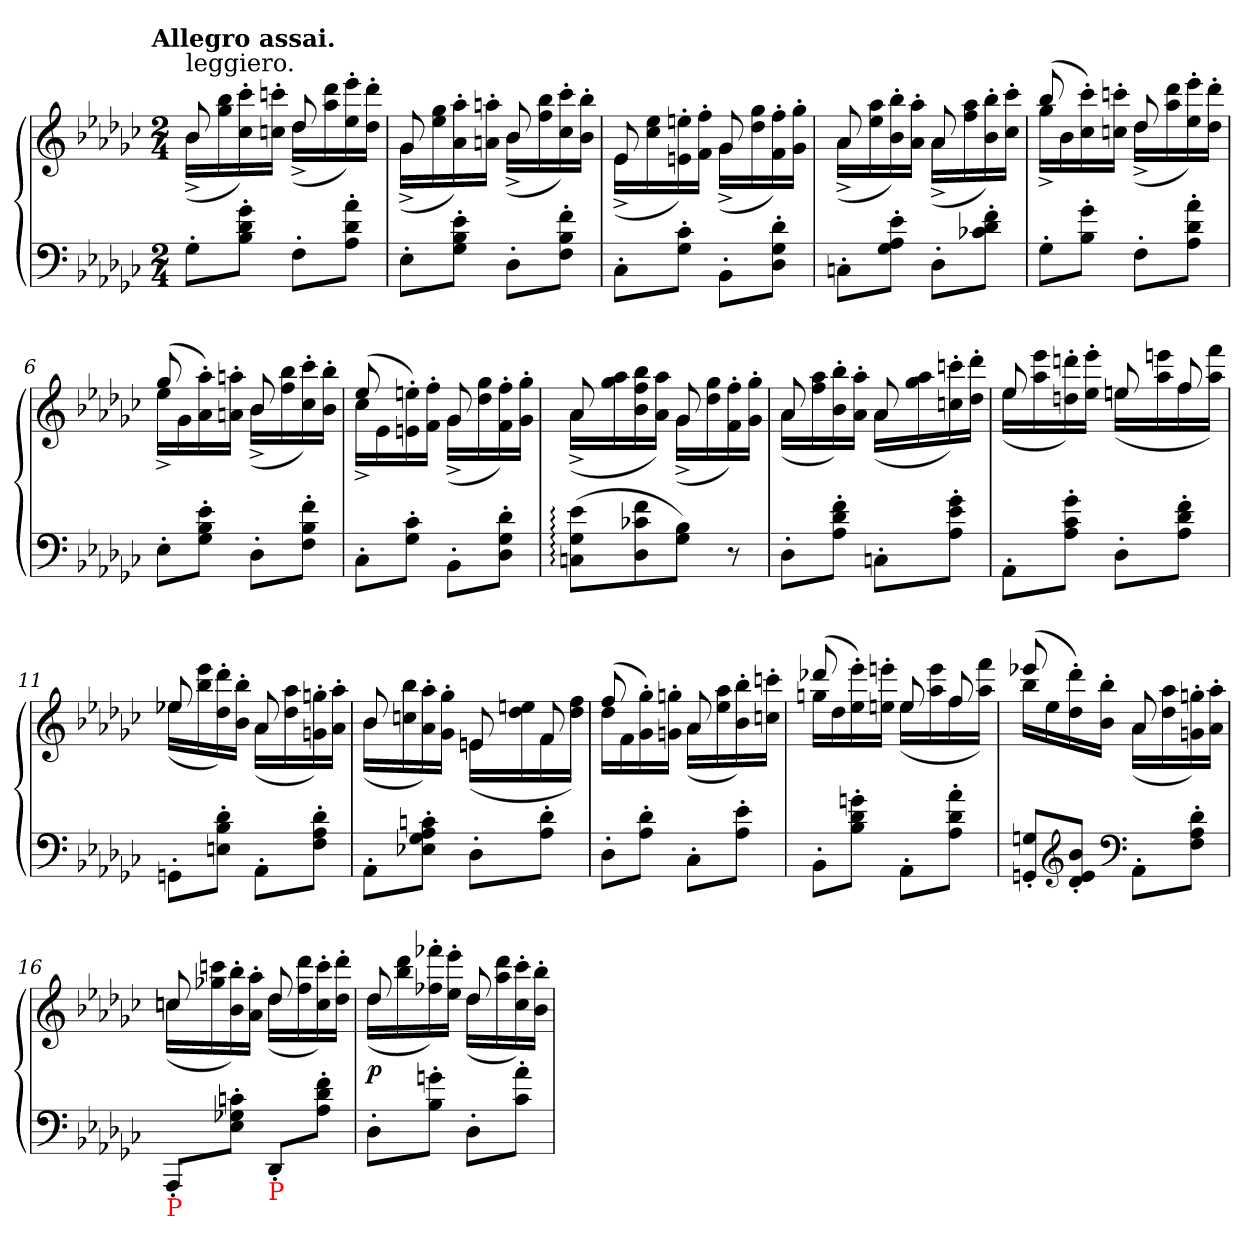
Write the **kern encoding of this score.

**kern	**kern	**dynam
*part1	*part1	*part1
*staff2	*staff1	*staff1/2
*clefF4	*clefG2	*
*k[b-e-a-d-g-c-]	*k[b-e-a-d-g-c-]	*
*G-:	*G-:	*
!!LO:TX:omd:t=Allegro assai.
*M2/4	*M2/4	*
*MM112	*MM112	*
=1	=1	=1
*	*^	*
!	!LO:TX:a:t=leggiero.	!	!
8G-'L	8b-	(>16b-^<LL	.
.	.	16bb- 16gg-	.
8g-' 8d-' 8B-'J	8ryy	16ccc-' 16cc-')	.
.	.	16cccn' 16ccn'JJ	.
8F'L	8dd-	(>16dd-^<LL	.
.	.	16ddd- 16aa-	.
8a-' 8d-' 8A-'J	8ryy	16eee-' 16ee-')	.
.	.	16ddd-' 16dd-'JJ	.
=2	=2	=2	=2
8E-'L	8g-	(>16g-^LL	.
.	.	16gg- 16ee-	.
8e-' 8B-' 8G-'J	8ryy	16aa-' 16a-')	.
.	.	16aan' 16an'JJ	.
8D-'L	8b-	(>16b-^LL	.
.	.	16bb- 16ff	.
8f' 8B-' 8F'J	8ryy	16ccc-' 16cc-')	.
.	.	16bb-' 16b-'JJ	.
=3	=3	=3	=3
8C-'L	8e-	(>16e-^LL	.
.	.	16ee- 16cc-	.
8c-' 8G-'J	8ryy	16een' 16en')	.
.	.	16ff' 16f'JJ	.
8BB-'L	8g-	(>16g-^LL	.
.	.	16gg- 16dd-	.
8d-' 8G-' 8D-'J	8ryy	16ff' 16f')	.
.	.	16gg-' 16g-'JJ	.
=4	=4	=4	=4
8Cn'L	8a-	(>16a-^LL	.
.	.	16aa- 16ee-	.
8e-' 8A-' 8G-'J	8ryy	16bb-' 16b-')	.
.	.	16aa-' 16a-'JJ	.
8D-'L	8a-	(>16a-^LL	.
.	.	16aa- 16ff	.
8f' 8d-' 8c-X'J	8ryy	16bb-' 16b-')	.
.	.	16ccc-' 16cc-'JJ	.
=5	=5	=5	=5
8G-'L	(>8bb-	16gg-^<LL	.
.	.	16b-	.
8g-' 8B-'J	8ryy	16ccc-' 16cc-')	.
.	.	16cccn' 16ccn'JJ	.
8F'L	8dd-	(>16dd-^LL	.
.	.	16ddd- 16aa-	.
8a-' 8d-' 8A-'J	8ryy	16eee-' 16ee-')	.
.	.	16ddd-' 16dd-'JJ	.
=6	=6	=6	=6
8E-'L	(>8gg-	16ee-^<LL	.
.	.	16g-	.
8e-' 8B-' 8G-'J	8ryy	16aa-' 16a-')	.
.	.	16aan' 16an'JJ	.
8D-'L	8b-	(>16b-^LL	.
.	.	16bb- 16ff	.
8f' 8B-' 8F'J	8ryy	16ccc-' 16cc-')	.
.	.	16bb-' 16b-'JJ	.
=7	=7	=7	=7
8C-'L	(>8ee-	16cc-^<LL	.
.	.	16e-	.
8c-' 8G-'J	8ryy	16een' 16en')	.
.	.	16ff' 16f'JJ	.
8BB-'L	8g-	(>16g-^LL	.
.	.	16gg- 16dd-	.
8d-' 8G-' 8D-'J	8ryy	16ff' 16f')	.
.	.	16gg-' 16g-'JJ	.
=8	=8	=8	=8
(>8e-: 8G-: 8Cn:L	8a-	(>16a-^LL	.
.	.	16aa- 16gg-	.
8f 8c-X 8D-	8ryy	16bb- 16ff 16b-	.
.	.	16aa- 16a-JJ)	.
8B- 8G-J)	8g-	(>16g-^LL	.
.	.	16gg- 16dd-	.
8r	8ryy	16ff' 16f')	.
.	.	16gg-' 16g-'JJ	.
=9	=9	=9	=9
8D-'L	8a-	(>16a-LL	.
.	.	16aa- 16ff	.
8f' 8d-' 8A-'J	8ryy	16bb-' 16b-')	.
.	.	16aa-' 16a-'JJ	.
8C'L	8a-	(>16a-LL	.
.	.	16aa- 16gg-	.
8g-' 8e-' 8A-'J	8ryy	16cccn' 16ccn')	.
.	.	16ddd-' 16dd-'JJ	.
=10	=10	=10	=10
8AA-'L	8ee-	(>16ee-LL	.
.	.	16eee- 16aa-	.
8g-' 8c-' 8A-'J	8ryy	16dddn' 16ddn')	.
.	.	16eee-' 16ee-'JJ	.
8D-'L	8een	(>16eenLL	.
.	.	16eeen 16aa-	.
8f' 8d-' 8A-'J	8ff	16ff	.
.	.	16fff 16aa-JJ)	.
=11	=11	=11	=11
8GGn'L	8ee-X	(>16ee-XLL	.
.	.	16eee- 16bb-	.
8d-' 8B-' 8En'J	8ryy	16ddd-' 16dd-')	.
.	.	16bb-' 16b-'JJ	.
8AA-'L	8a-	(>16a-LL	.
.	.	16aa- 16dd-	.
8d-' 8A-' 8F'J	8ryy	16ggn' 16gn')	.
.	.	16aa-' 16a-'JJ	.
=12	=12	=12	=12
8AA-'L	8b-/	(>16b-LL	.
.	.	16bb-\ 16ccn\	.
8c' 8A-' 8G-' 8E-X'J	8ryy	16aa-' 16a-')	.
.	.	16gg-' 16g-'JJ	.
8D-'L	8en/	(>16enLL	.
.	.	16een\ 16dd-\	.
8d-' 8A-'J	8f/	16f	.
.	.	16ff 16dd-JJ)	.
=13	=13	=13	=13
8D-'L	(>8ff	16dd-LL	.
.	.	16f	.
8d-' 8A-'J	8ryy	16gg-' 16g-')	.
.	.	16ggn' 16gn'JJ	.
8C-'L	8a-	(>16a-LL	.
.	.	16aa- 16ee-	.
8e-' 8A-'J	8ryy	16bb-' 16b-')	.
.	.	16cccn' 16ccn'JJ	.
=14	=14	=14	=14
8BB-'L	(>8ddd-X	16ggnLL	.
.	.	16dd-	.
8gn' 8d-' 8B-'J	8ryy	16eee-' 16ee-')	.
.	.	16eeen' 16een'JJ	.
8AA-'L	8ee	(>16eeLL	.
.	.	16eee 16aa-	.
8a-' 8d-' 8A-'J	8ff	16ff	.
.	.	16fff 16aa-JJ)	.
=15	=15	=15	=15
8Gn'/ 8GGn'/L	(>8eee-X	16bb-LL	.
.	.	16ee-	.
*clefG2	*	*	*
8b-' 8e-' 8d-'J	8ryy	16ddd-' 16dd-')	.
.	.	16bb-' 16b-'JJ	.
*clefF4	*	*	*
8AA-'L	8a-	(>16a-LL	.
.	.	16aa- 16dd-	.
8d-' 8A-' 8F'J	8ryy	16ggn' 16gn')	.
.	.	16aa-' 16a-'JJ	.
=16	=16	=16	=16
!LO:TX:b:color=red:t=P	!	!	!
8AAA-'>/L	8ccn	(>16ccnLL	.
.	.	16cccn 16gg-X	.
8cn'>\ 8G-X'>\ 8E-'>\J	8ryy	16bb-' 16b-')	.
.	.	16aa-' 16a-'JJ	.
!LO:TX:b:color=red:t=P	!	!	!
8DD-'>/L	8dd-	(>16dd-LL	.
.	.	16ddd- 16ff	.
8f'>\ 8d-'>\ 8A-'>\J	8ryy	16ccc' 16cc')	.
.	.	16ddd-' 16dd-'JJ	.
=17	=17	=17	=17
8D-'L	8dd-	(>16dd-LL	p
.	.	16ddd- 16bb-	.
8gn' 8B-'J	8ryy	16fff-X' 16ff-X')	.
.	.	16eee-' 16ee-'JJ	.
8D-'L	8dd-	(>16dd-LL	.
.	.	16ddd- 16aa-	.
8a-' 8c-'J	8ryy	16ccc-' 16cc-')	.
.	.	16bb-' 16b-'JJ	.
*	*v	*v	*
=	=	=
*-	*-	*-
